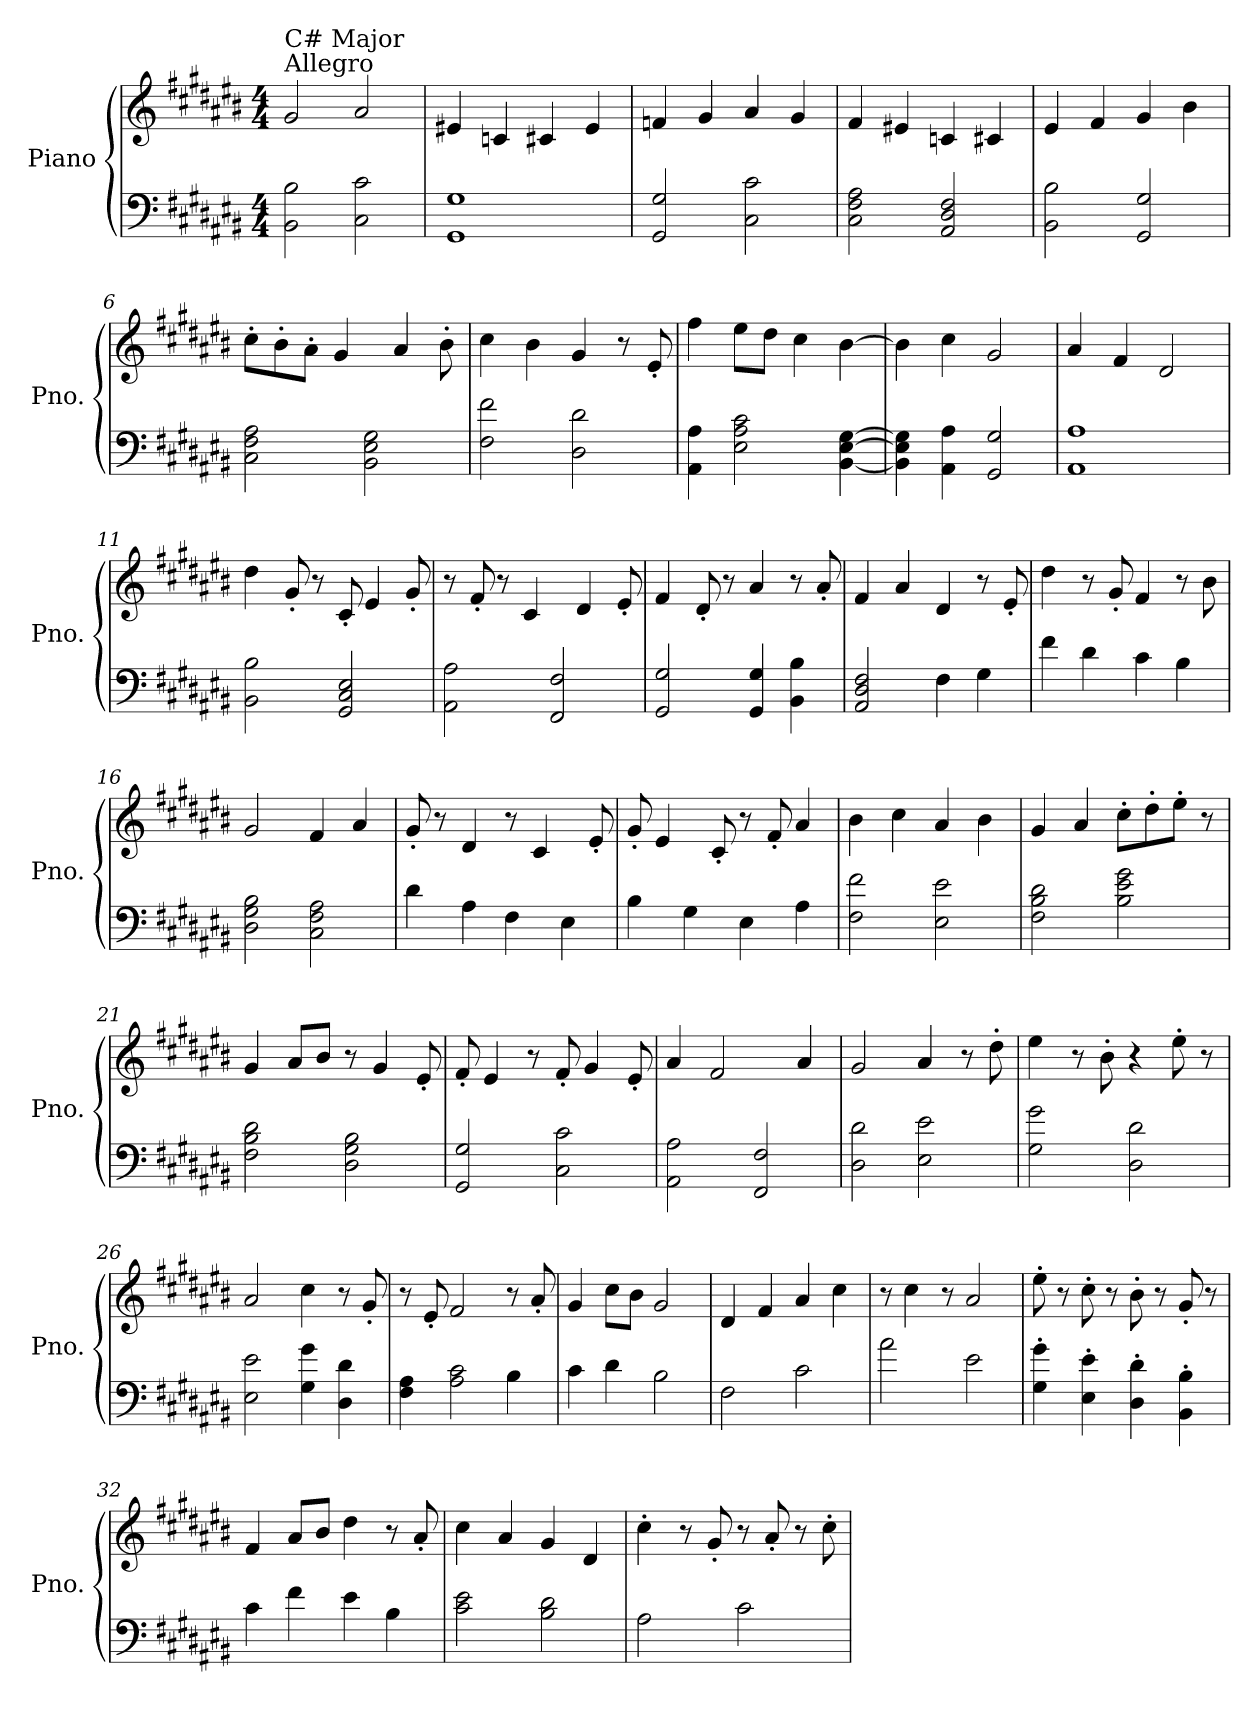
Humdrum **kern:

**kern	**kern	**dynam
*part1	*part1	*part1
*staff2	*staff1	*staff1/2
*I"Piano	*	*
*I'Pno.	*	*
*clefF4	*clefG2	*
*k[f#c#g#d#a#e#b#]	*k[f#c#g#d#a#e#b#]	*
*M4/4	*M4/4	*
*MM140	*MM140	*
=1	=1	=1
!	!LO:TX:a:t=Allegro	!
!	!LO:TX:a:t=C# Major	!
!	!	!LO:DY:b=2
!	!	!LO:DY:n=1:b
2BB#\ 2B#\	2g#/	mf mf
2C#\ 2c#\	2a#/	.
=2	=2	=2
1GG# 1G#	4e#X/	.
.	4cn/	.
.	4c#X/	.
.	4e#/	.
=3	=3	=3
2GG#/ 2G#/	4fn/	.
.	4g#/	.
2C#\ 2c#\	4a#/	.
.	4g#/	.
=4	=4	=4
2C#\ 2F#\ 2A#\	4f#/	.
.	4e#X/	.
2AA#/ 2D#/ 2F#/	4cn/	.
.	4c#X/	.
=5	=5	=5
2BB#\ 2B#\	4e#/	.
.	4f#/	.
2GG#/ 2G#/	4g#/	.
.	4b#\	.
=6	=6	=6
2C#\ 2F#\ 2A#\	8cc#'\L	.
.	8b#'\	.
.	8a#'\J	.
.	4g#/	.
2BB#\ 2E#\ 2G#\	.	.
.	4a#/	.
.	8b#'\	.
=7	=7	=7
2F#\ 2f#\	4cc#\	.
.	4b#\	.
2D#\ 2d#\	4g#/	.
.	8r	.
.	8e#'/	.
!!LO:LB:g=z
=8	=8	=8
4AA#\ 4A#\	4ff#\	.
2E#\ 2A#\ 2c#\	8ee#\L	.
.	8dd#\J	.
.	4cc#\	.
[4BB#\ [4E#\ [4G#\	[4b#\	.
=9	=9	=9
4BB#\] 4E#\] 4G#\]	4b#\]	.
4AA#\ 4A#\	4cc#\	.
2GG#/ 2G#/	2g#/	.
=10	=10	=10
1AA# 1A#	4a#/	.
.	4f#/	.
.	2d#/	.
=11	=11	=11
!	!	!LO:DY:b=2
!	!	!LO:DY:n=1:b
2BB#\ 2B#\	4dd#\	mp mp
.	8g#'/	.
.	8r	.
2GG#/ 2C#/ 2E#/	8c#'/	.
.	4e#/	.
.	8g#'/	.
=12	=12	=12
2AA#\ 2A#\	8r	.
.	8f#'/	.
.	8r	.
.	4c#/	.
2FF#/ 2F#/	.	.
.	4d#/	.
.	8e#'/	.
=13	=13	=13
2GG#/ 2G#/	4f#/	.
.	8d#'/	.
.	8r	.
4GG#/ 4G#/	4a#/	.
4BB#\ 4B#\	8r	.
.	8a#'/	.
=14	=14	=14
2AA#/ 2D#/ 2F#/	4f#/	.
.	4a#/	.
4F#\	4d#/	.
4G#\	8r	.
.	8e#'/	.
!!LO:LB:g=z
=15	=15	=15
4f#\	4dd#\	.
4d#\	8r	.
.	8g#'/	.
4c#\	4f#/	.
4B#\	8r	.
.	8b#\	.
=16	=16	=16
2D#\ 2G#\ 2B#\	2g#/	.
2C#\ 2F#\ 2A#\	4f#/	.
.	4a#/	.
=17	=17	=17
4d#\	8g#'/	.
.	8r	.
4A#\	4d#/	.
4F#\	8r	.
.	4c#/	.
4E#\	.	.
.	8e#'/	.
=18	=18	=18
4B#\	8g#'/	.
.	4e#/	.
4G#\	.	.
.	8c#'/	.
4E#\	8r	.
.	8f#'/	.
4A#\	4a#/	.
=19	=19	=19
2F#\ 2f#\	4b#\	.
.	4cc#\	.
2E#\ 2e#\	4a#/	.
.	4b#\	.
=20	=20	=20
2F#\ 2B#\ 2d#\	4g#/	.
.	4a#/	.
2B#\ 2e#\ 2g#\	8cc#'\L	.
.	8dd#'\	.
.	8ee#'\J	.
.	8r	.
!!LO:LB:g=z
=21	=21	=21
2F#\ 2B#\ 2d#\	4g#/	.
.	8a#/L	.
.	8b#/J	.
2D#\ 2G#\ 2B#\	8r	.
.	4g#/	.
.	8e#'/	.
=22	=22	=22
2GG#/ 2G#/	8f#'/	.
.	4e#/	.
.	8r	.
2C#\ 2c#\	8f#'/	.
.	4g#/	.
.	8e#'/	.
=23	=23	=23
2AA#\ 2A#\	4a#/	.
.	2f#/	.
2FF#/ 2F#/	.	.
.	4a#/	.
=24	=24	=24
2D#\ 2d#\	2g#/	.
2E#\ 2e#\	4a#/	.
.	8r	.
.	8dd#'\	.
=25	=25	=25
2G#\ 2g#\	4ee#\	.
.	8r	.
.	8b#'\	.
2D#\ 2d#\	4r	.
.	8ee#'\	.
.	8r	.
=26	=26	=26
2E#\ 2e#\	2a#/	.
4G#\ 4g#\	4cc#\	.
4D#\ 4d#\	8r	.
.	8g#'/	.
!!LO:LB:g=z
=27	=27	=27
4F#\ 4A#\	8r	.
.	8e#'/	.
2A#\ 2c#\	2f#/	.
4B#\	8r	.
.	8a#'/	.
=28	=28	=28
4c#\	4g#/	.
4d#\	8cc#\L	.
.	8b#\J	.
2B#\	2g#/	.
=29	=29	=29
2F#\	4d#/	.
.	4f#/	.
2c#\	4a#/	.
.	4cc#\	.
=30	=30	=30
2a#\	8r	.
.	4cc#\	.
.	8r	.
2e#\	2a#/	.
=31	=31	=31
4G#\' 4g#\'	8ee#'\	.
.	8r	.
4E#\' 4e#\'	8cc#'\	.
.	8r	.
4D#\' 4d#\'	8b#'\	.
.	8r	.
4BB#\' 4B#\'	8g#'/	.
.	8r	.
=32	=32	=32
!	!	!LO:DY:b=2
!	!	!LO:DY:n=1:b
4c#\	4f#/	mf mf
4f#\	8a#/L	.
.	8b#/J	.
4e#\	4dd#\	.
4B#\	8r	.
.	8a#'/	.
=33	=33	=33
2c#\ 2e#\	4cc#\	.
.	4a#/	.
2B#\ 2d#\	4g#/	.
.	4d#/	.
!!LO:PB:g=z
=34	=34	=34
!	!	!LO:DY:b=2
!	!	!LO:DY:n=1:b
2A#\	4cc#'\	mp mp
.	8r	.
.	8g#'/	.
2c#\	8r	.
.	8a#'/	.
.	8r	.
.	8cc#'\	.
=	=	=
*-	*-	*-
